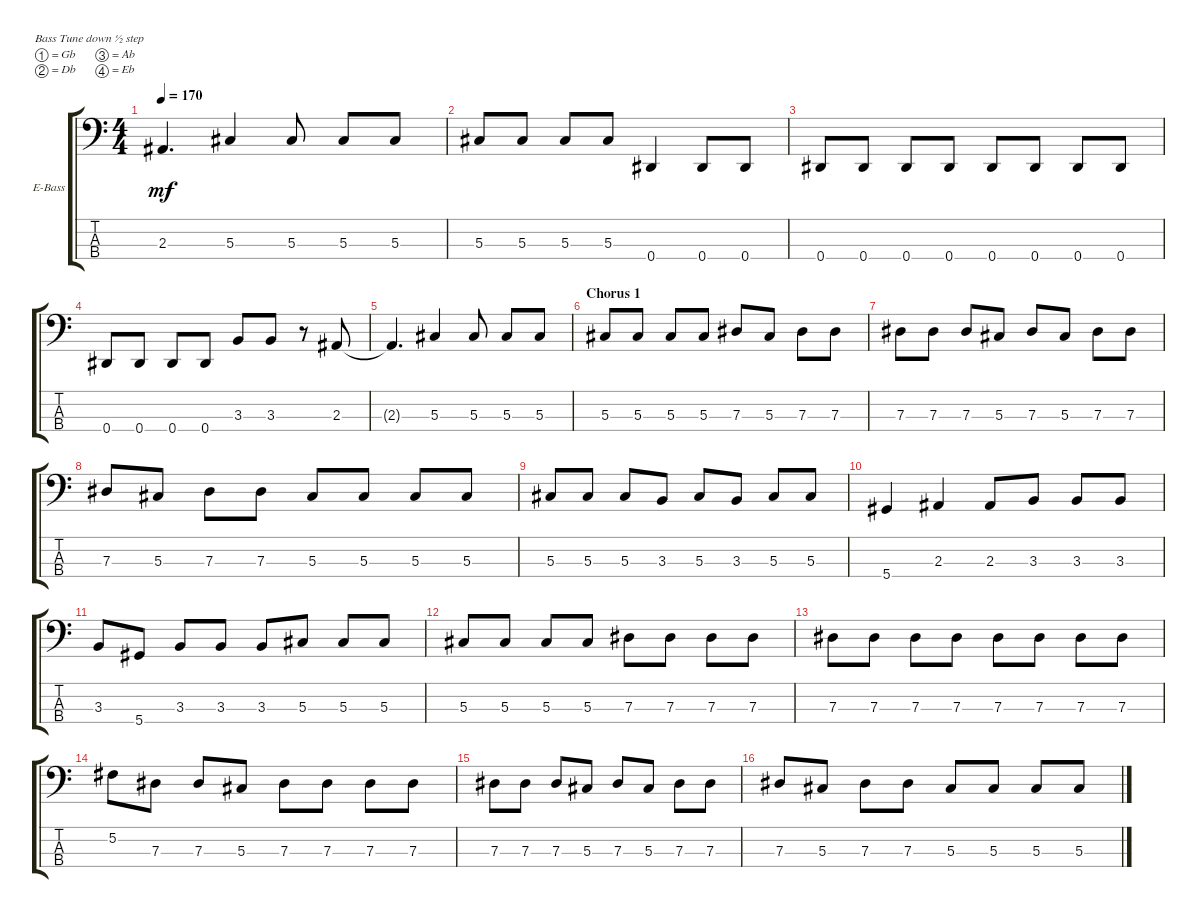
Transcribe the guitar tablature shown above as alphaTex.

\defaultSystemsLayout 4
\bracketExtendMode groupsimilarinstruments
\firstSystemTrackNameOrientation horizontal
\otherSystemsTrackNameOrientation horizontal
\track ("Metal Avenger - Bass" "E-Bass") {instrument electricbassfinger}
\staff {score tabs}
\tuning (Gb2 Db2 Ab1 Eb1)
\ts (4 4)
\tempo 170
\clef f4
\ks c
2.3{t}.4{d dy mf} 5.3.4 5.3.8 5.3.8 5.3.8 |
5.3.8 5.3.8 5.3.8 5.3.8 0.4.4 0.4.8 0.4.8 |
0.4.8 0.4.8 0.4.8 0.4.8 0.4.8 0.4.8 0.4.8 0.4.8 |
0.4.8 0.4.8 0.4.8 0.4.8 3.3.8 3.3.8 r.8 2.3.8 |
2.3{t}.4{d} 5.3.4 5.3.8 5.3.8 5.3.8 |
\section ("" "Chorus 1")
5.3.8 5.3.8 5.3.8 5.3.8 7.3.8 5.3.8 7.3.8 7.3.8 |
7.3.8 7.3.8 7.3.8 5.3.8 7.3.8 5.3.8 7.3.8 7.3.8 |
7.3.8 5.3.8 7.3.8 7.3.8 5.3.8 5.3.8 5.3.8 5.3.8 |
5.3.8 5.3.8 5.3.8 3.3.8 5.3.8 3.3.8 5.3.8 5.3.8 |
5.4.4 2.3.4 2.3.8 3.3.8 3.3.8 3.3.8 |
3.3.8 5.4.8 3.3.8 3.3.8 3.3.8 5.3.8 5.3.8 5.3.8 |
5.3.8 5.3.8 5.3.8 5.3.8 7.3.8 7.3.8 7.3.8 7.3.8 |
7.3.8 7.3.8 7.3.8 7.3.8 7.3.8 7.3.8 7.3.8 7.3.8 |
5.2.8 7.3.8 7.3.8 5.3.8 7.3.8 7.3.8 7.3.8 7.3.8 |
7.3.8 7.3.8 7.3.8 5.3.8 7.3.8 5.3.8 7.3.8 7.3.8 |
7.3.8 5.3.8 7.3.8 7.3.8 5.3.8 5.3.8 5.3.8 5.3.8
